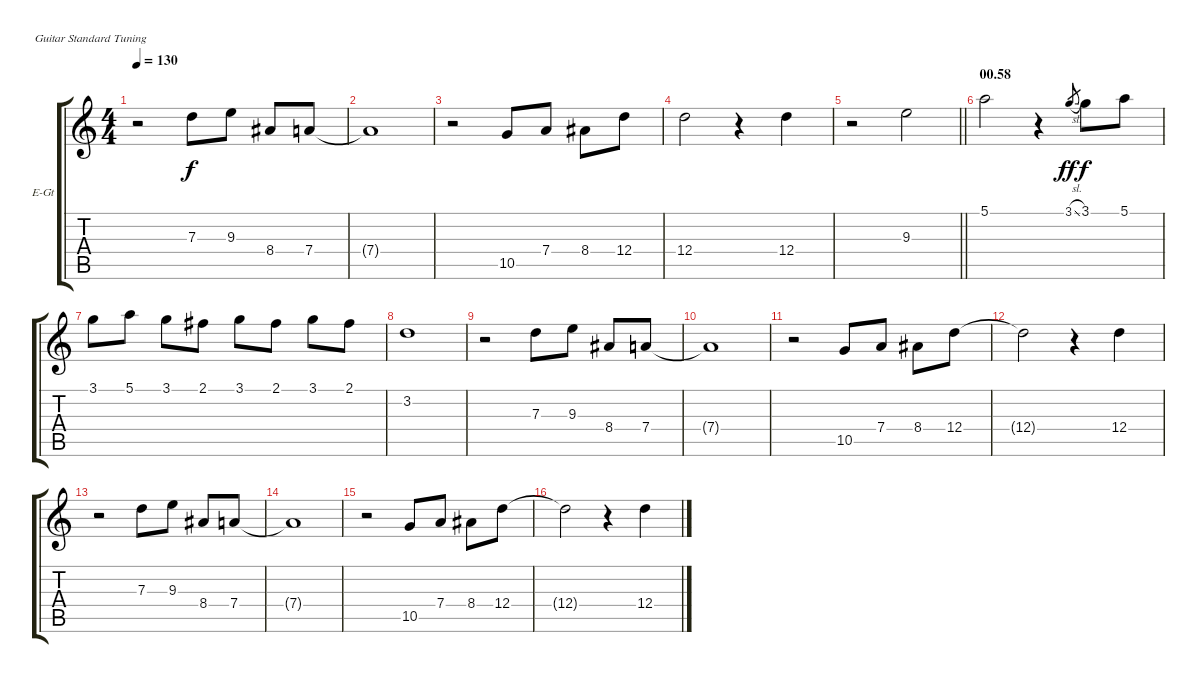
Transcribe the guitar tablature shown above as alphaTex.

\bracketExtendMode groupsimilarinstruments
\firstSystemTrackNameOrientation horizontal
\otherSystemsTrackNameOrientation horizontal
\track ("Костыль" "E-Gt") {instrument electricguitarjazz}
\staff {score tabs}
\tuning (E4 B3 G3 D3 A2 E2)
\ts (4 4)
\tempo 130
\clef g2
\ks c
r.2{dy f} 7.3.8 9.3.8 8.4.8 7.4.8 |
7.4{t}.1 |
r.2 10.5.8 7.4.8 8.4.8 12.4.8 |
12.4.2 r.4 12.4.4 |
\barLineRight lightlight
r.2 9.3.2 |
\section ("" "00.58")
5.1.2 r.4 3.1{sl}.8{gr dy ff} 3.1.8{dy f} 5.1.8 |
3.1.8 5.1.8 3.1.8 2.1.8 3.1.8 2.1.8 3.1.8 2.1.8 |
3.2.1 |
r.2 7.3.8 9.3.8 8.4.8 7.4.8 |
7.4{t}.1 |
r.2 10.5.8 7.4.8 8.4.8 12.4.8 |
12.4{t}.2 r.4 12.4.4 |
r.2 7.3.8 9.3.8 8.4.8 7.4.8 |
7.4{t}.1 |
r.2 10.5.8 7.4.8 8.4.8 12.4.8 |
12.4{t}.2 r.4 12.4.4
